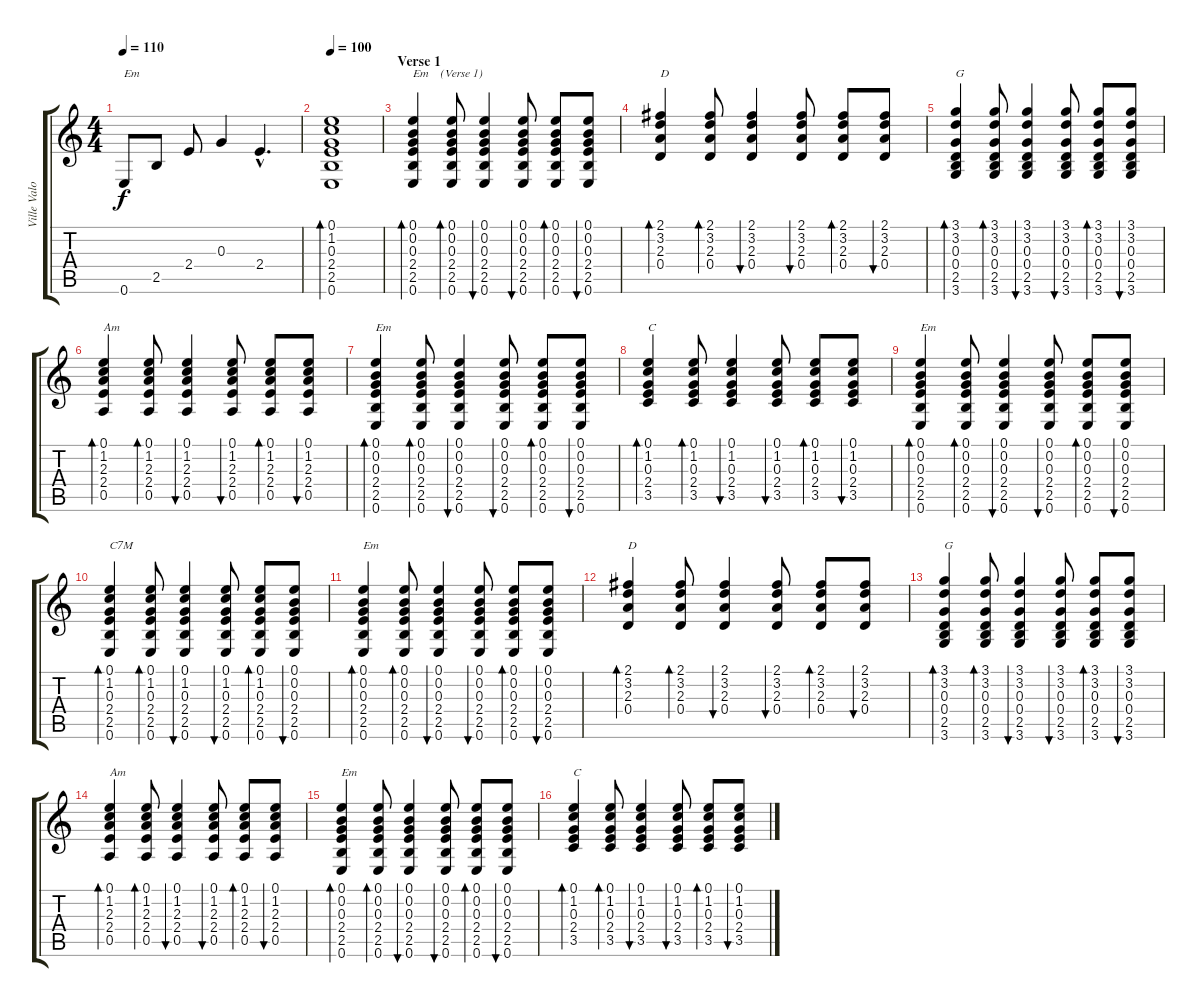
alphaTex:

\track ("Ville Valo" "Ville Valo") {instrument acousticguitarsteel}
\staff {score tabs}
\tuning (E4 B3 G3 D3 A2 E2) {hide}
\ts (4 4)
\tempo 110
\clef g2
\ks c
0.6.8{txt "Em" dy f instrument acousticguitarsteel} 2.5.8 2.4.8 0.3.4 2.4{hac}.4{d} |
\tempo 100
(0.1 1.2 0.3 2.4 2.5 0.6).1{bd 240 volume 8} |
\section ("" "Verse 1")
(0.1 0.2 0.3 2.4 2.5 0.6).4{bd 60 txt "Em    (Verse 1)"} (0.1 0.2 0.3 2.4 2.5 0.6).8{bd 60} (0.1 0.2 0.3 2.4 2.5 0.6).4{bu 60} (0.1 0.2 0.3 2.4 2.5 0.6).8{bu 60} (0.1 0.2 0.3 2.4 2.5 0.6).8{bd 60} (0.1 0.2 0.3 2.4 2.5 0.6).8{bu 60} |
(2.1 3.2 2.3 0.4).4{bd 60 txt "D"} (2.1 3.2 2.3 0.4).8{bd 60} (2.1 3.2 2.3 0.4).4{bu 60} (2.1 3.2 2.3 0.4).8{bu 60} (2.1 3.2 2.3 0.4).8{bd 60} (2.1 3.2 2.3 0.4).8{bu 60} |
(3.1 3.2 0.3 0.4 2.5 3.6).4{bd 60 txt "G"} (3.1 3.2 0.3 0.4 2.5 3.6).8{bd 60} (3.1 3.2 0.3 0.4 2.5 3.6).4{bu 60} (3.1 3.2 0.3 0.4 2.5 3.6).8{bu 60} (3.1 3.2 0.3 0.4 2.5 3.6).8{bd 60} (3.1 3.2 0.3 0.4 2.5 3.6).8{bu 60} |
(0.1 1.2 2.3 2.4 0.5).4{bd 60 txt "Am"} (0.1 1.2 2.3 2.4 0.5).8{bd 60} (0.1 1.2 2.3 2.4 0.5).4{bu 60} (0.1 1.2 2.3 2.4 0.5).8{bu 60} (0.1 1.2 2.3 2.4 0.5).8{bd 60} (0.1 1.2 2.3 2.4 0.5).8{bu 60} |
(0.1 0.2 0.3 2.4 2.5 0.6).4{bd 60 txt "Em"} (0.1 0.2 0.3 2.4 2.5 0.6).8{bd 60} (0.1 0.2 0.3 2.4 2.5 0.6).4{bu 60} (0.1 0.2 0.3 2.4 2.5 0.6).8{bu 60} (0.1 0.2 0.3 2.4 2.5 0.6).8{bd 60} (0.1 0.2 0.3 2.4 2.5 0.6).8{bu 60} |
(0.1 1.2 0.3 2.4 3.5).4{bd 60 txt "C"} (0.1 1.2 0.3 2.4 3.5).8{bd 60} (0.1 1.2 0.3 2.4 3.5).4{bu 60} (0.1 1.2 0.3 2.4 3.5).8{bu 60} (0.1 1.2 0.3 2.4 3.5).8{bd 60} (0.1 1.2 0.3 2.4 3.5).8{bu 60} |
(0.1 0.2 0.3 2.4 2.5 0.6).4{bd 60 txt "Em"} (0.1 0.2 0.3 2.4 2.5 0.6).8{bd 60} (0.1 0.2 0.3 2.4 2.5 0.6).4{bu 60} (0.1 0.2 0.3 2.4 2.5 0.6).8{bu 60} (0.1 0.2 0.3 2.4 2.5 0.6).8{bd 60} (0.1 0.2 0.3 2.4 2.5 0.6).8{bu 60} |
(0.1 1.2 0.3 2.4 2.5 0.6).4{bd 60 txt "C7M"} (0.1 1.2 0.3 2.4 2.5 0.6).8{bd 60} (0.1 1.2 0.3 2.4 2.5 0.6).4{bu 60} (0.1 1.2 0.3 2.4 2.5 0.6).8{bu 60} (0.1 1.2 0.3 2.4 2.5 0.6).8{bd 60} (0.1 0.2 0.3 2.4 2.5 0.6).8{bu 60} |
(0.1 0.2 0.3 2.4 2.5 0.6).4{bd 60 txt "Em"} (0.1 0.2 0.3 2.4 2.5 0.6).8{bd 60} (0.1 0.2 0.3 2.4 2.5 0.6).4{bu 60} (0.1 0.2 0.3 2.4 2.5 0.6).8{bu 60} (0.1 0.2 0.3 2.4 2.5 0.6).8{bd 60} (0.1 0.2 0.3 2.4 2.5 0.6).8{bu 60} |
(2.1 3.2 2.3 0.4).4{bd 60 txt "D"} (2.1 3.2 2.3 0.4).8{bd 60} (2.1 3.2 2.3 0.4).4{bu 60} (2.1 3.2 2.3 0.4).8{bu 60} (2.1 3.2 2.3 0.4).8{bd 60} (2.1 3.2 2.3 0.4).8{bu 60} |
(3.1 3.2 0.3 0.4 2.5 3.6).4{bd 60 txt "G"} (3.1 3.2 0.3 0.4 2.5 3.6).8{bd 60} (3.1 3.2 0.3 0.4 2.5 3.6).4{bu 60} (3.1 3.2 0.3 0.4 2.5 3.6).8{bu 60} (3.1 3.2 0.3 0.4 2.5 3.6).8{bd 60} (3.1 3.2 0.3 0.4 2.5 3.6).8{bu 60} |
(0.1 1.2 2.3 2.4 0.5).4{bd 60 txt "Am"} (0.1 1.2 2.3 2.4 0.5).8{bd 60} (0.1 1.2 2.3 2.4 0.5).4{bu 60} (0.1 1.2 2.3 2.4 0.5).8{bu 60} (0.1 1.2 2.3 2.4 0.5).8{bd 60} (0.1 1.2 2.3 2.4 0.5).8{bu 60} |
(0.1 0.2 0.3 2.4 2.5 0.6).4{bd 60 txt "Em"} (0.1 0.2 0.3 2.4 2.5 0.6).8{bd 60} (0.1 0.2 0.3 2.4 2.5 0.6).4{bu 60} (0.1 0.2 0.3 2.4 2.5 0.6).8{bu 60} (0.1 0.2 0.3 2.4 2.5 0.6).8{bd 60} (0.1 0.2 0.3 2.4 2.5 0.6).8{bu 60} |
(0.1 1.2 0.3 2.4 3.5).4{bd 60 txt "C"} (0.1 1.2 0.3 2.4 3.5).8{bd 60} (0.1 1.2 0.3 2.4 3.5).4{bu 60} (0.1 1.2 0.3 2.4 3.5).8{bu 60} (0.1 1.2 0.3 2.4 3.5).8{bd 60} (0.1 1.2 0.3 2.4 3.5).8{bu 60}
